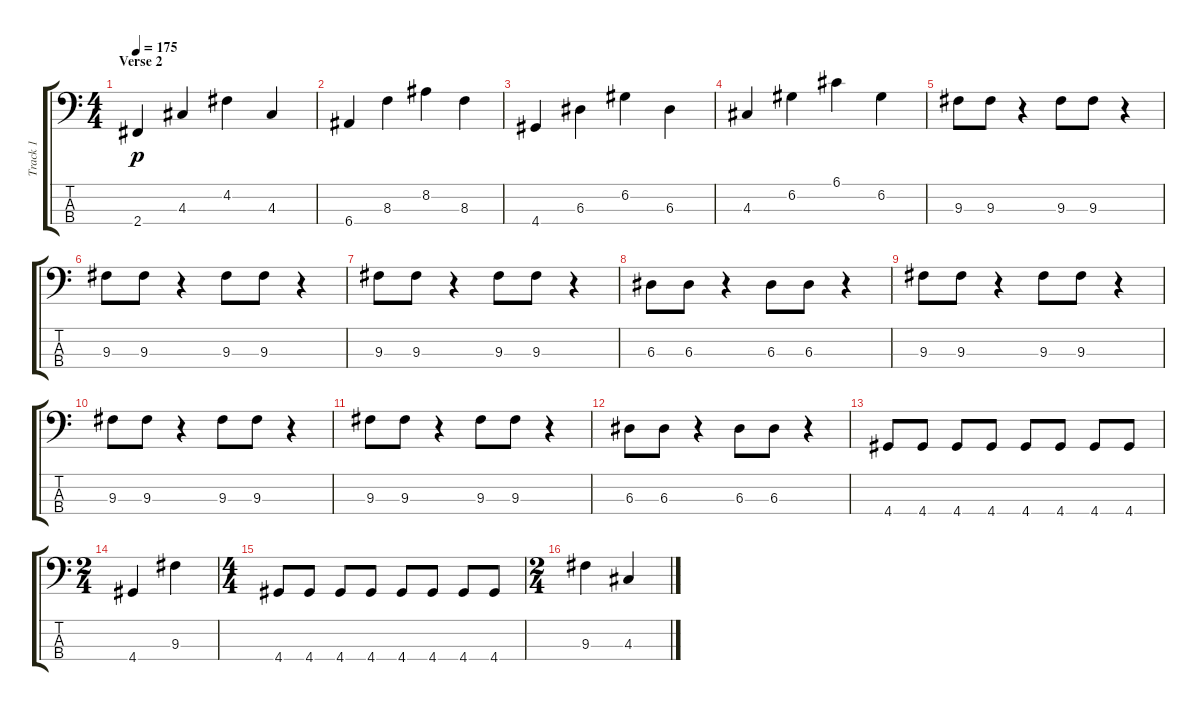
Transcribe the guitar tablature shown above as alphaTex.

\track ("Track 1" "Track 1") {instrument electricbasspick}
\staff {score tabs}
\tuning (G2 D2 A1 E1) {hide}
\ts (4 4)
\section ("" "Verse 2")
\tempo 175
\clef f4
\ks c
2.4.4{dy p} 4.3.4 4.2.4 4.3.4 |
6.4.4 8.3.4 8.2.4 8.3.4 |
4.4.4 6.3.4 6.2.4 6.3.4 |
4.3.4 6.2.4 6.1.4 6.2.4 |
9.3.8 9.3.8 r.4 9.3.8 9.3.8 r.4 |
9.3.8 9.3.8 r.4 9.3.8 9.3.8 r.4 |
9.3.8 9.3.8 r.4 9.3.8 9.3.8 r.4 |
6.3.8 6.3.8 r.4 6.3.8 6.3.8 r.4 |
9.3.8 9.3.8 r.4 9.3.8 9.3.8 r.4 |
9.3.8 9.3.8 r.4 9.3.8 9.3.8 r.4 |
9.3.8 9.3.8 r.4 9.3.8 9.3.8 r.4 |
6.3.8 6.3.8 r.4 6.3.8 6.3.8 r.4 |
4.4.8 4.4.8 4.4.8 4.4.8 4.4.8 4.4.8 4.4.8 4.4.8 |
\ts (2 4)
4.4.4 9.3.4 |
\ts (4 4)
4.4.8 4.4.8 4.4.8 4.4.8 4.4.8 4.4.8 4.4.8 4.4.8 |
\ts (2 4)
9.3.4 4.3.4
